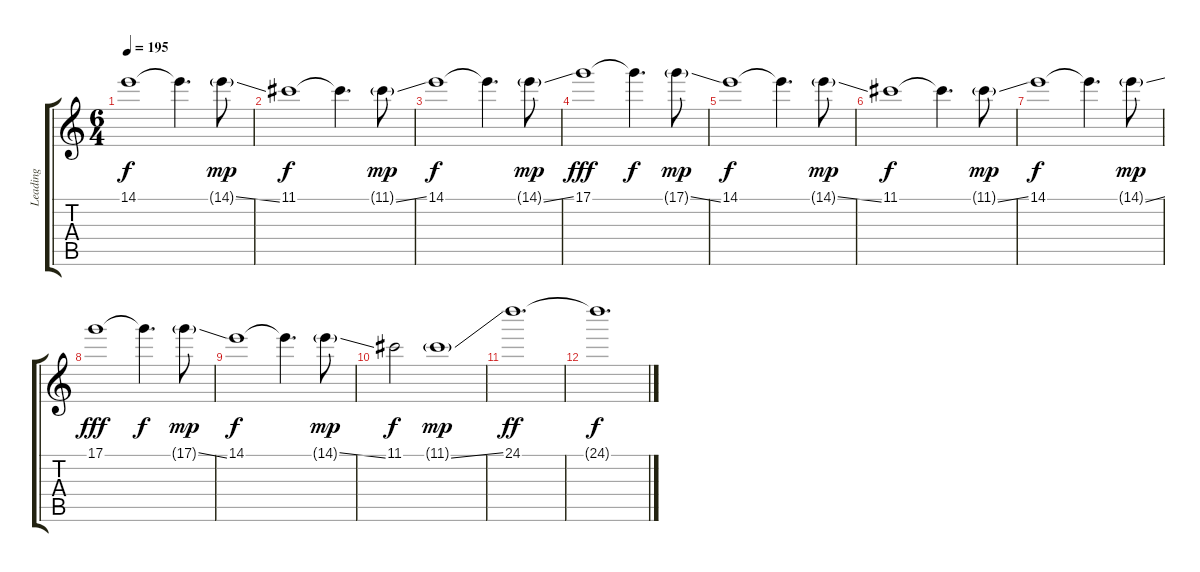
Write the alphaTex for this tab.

\track ("Leading" "Leading") {instrument distortionguitar}
\staff {score tabs}
\tuning (D4 A3 F3 D3 A2 D2) {hide}
\ts (6 4)
\tempo 195
\clef g2
\ks c
14.1.1{dy f} 14.1{t}.4{d} 14.1{ss g}.8{dy mp} |
11.1.1{dy f} 11.1{t}.4{d} 11.1{ss g}.8{dy mp} |
14.1.1{dy f} 14.1{t}.4{d} 14.1{ss g}.8{dy mp} |
17.1.1{dy fff} 17.1{t}.4{d dy f} 17.1{ss g}.8{dy mp} |
14.1.1{dy f} 14.1{t}.4{d} 14.1{ss g}.8{dy mp} |
11.1.1{dy f} 11.1{t}.4{d} 11.1{ss g}.8{dy mp} |
14.1.1{dy f} 14.1{t}.4{d} 14.1{ss g}.8{dy mp} |
17.1.1{dy fff} 17.1{t}.4{d dy f} 17.1{ss g}.8{dy mp} |
14.1.1{dy f} 14.1{t}.4{d} 14.1{ss g}.8{dy mp} |
11.1.2{dy f} 11.1{ss g}.1{dy mp} |
24.1.1{d dy ff volume 0} |
24.1{t}.1{d dy f}
